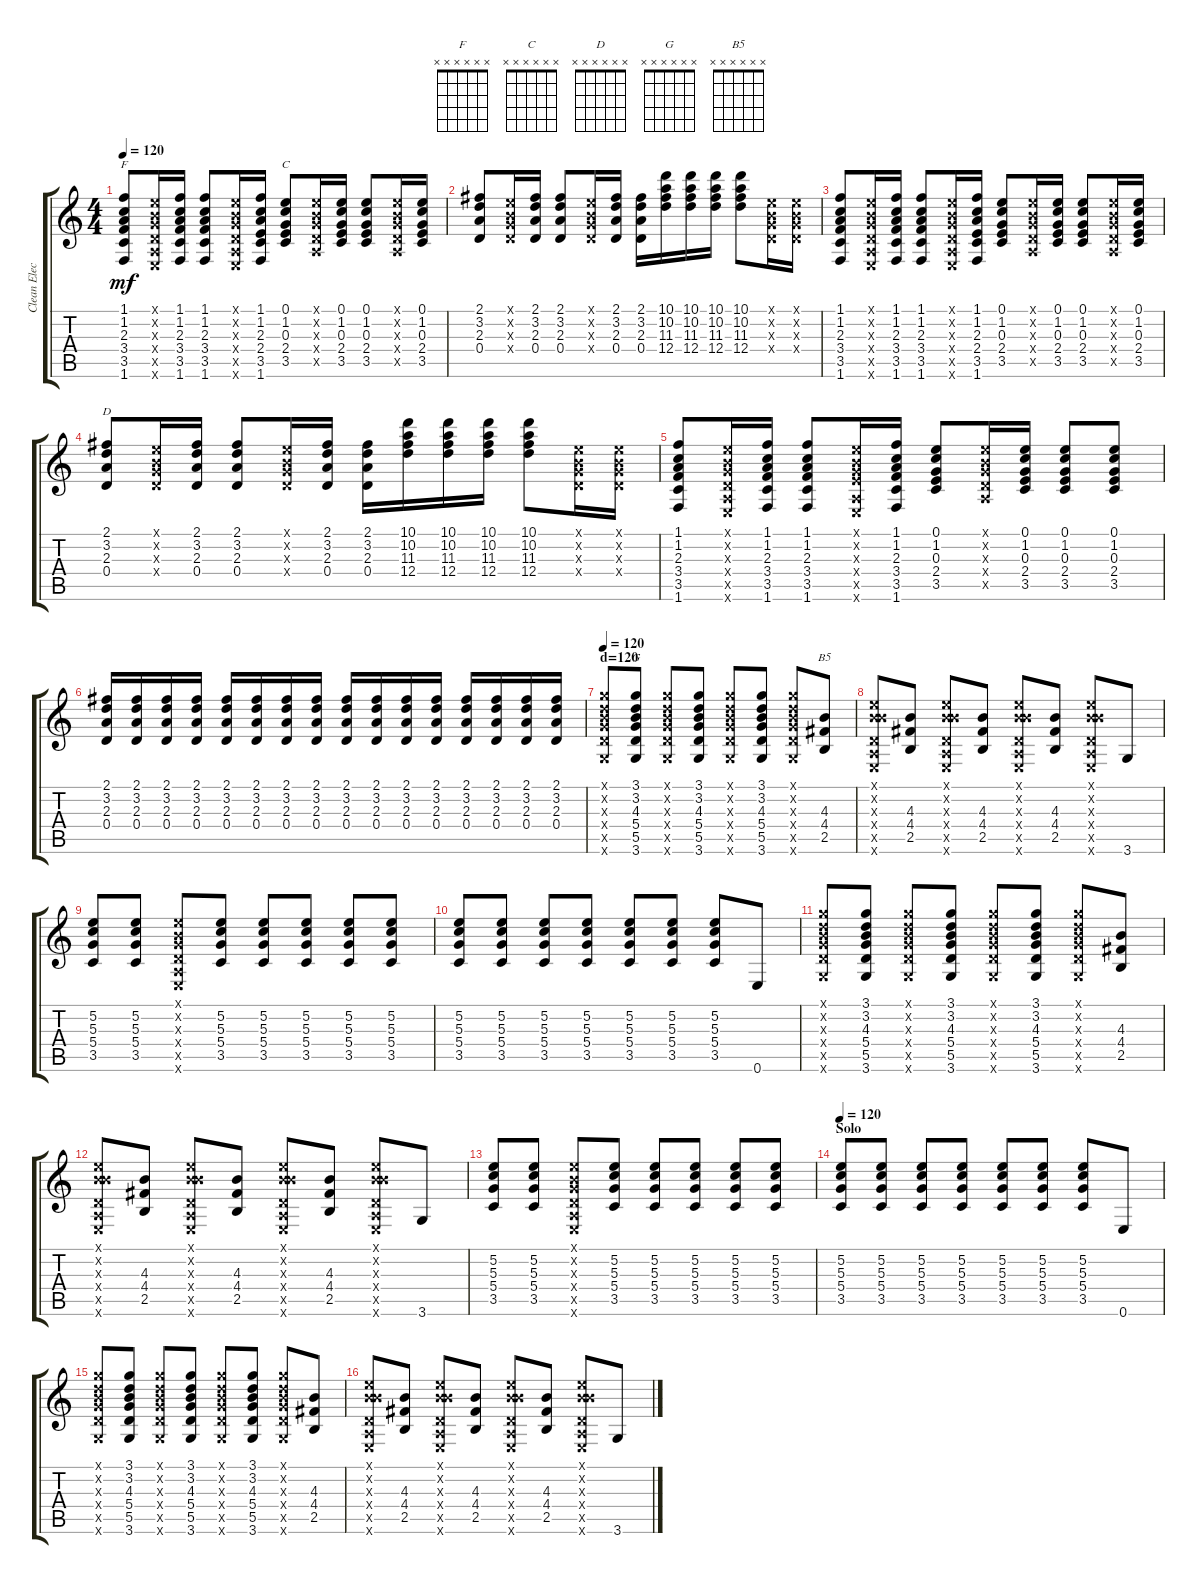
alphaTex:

\track ("Clean Elec" "Clean Elec") {instrument electricguitarjazz}
\staff {score tabs}
\tuning (E4 B3 G3 D3 A2 E2) {hide}
\chord ("F" x x x x x x) {firstfret 0}
\chord ("C" x x x x x x) {firstfret 0}
\chord ("D" x x x x x x) {firstfret 0}
\chord ("G" x x x x x x) {firstfret 0}
\chord ("B5" x x x x x x) {firstfret 0}
\ts (4 4)
\tempo 120
\clef g2
\ks c
(1.1 1.2 2.3 3.4 3.5 1.6).8{ch "F" dy mf} (0.1{x} 0.2{x} 0.3{x} 0.4{x} 0.5{x} 0.6{x}).16 (1.1 1.2 2.3 3.4 3.5 1.6).16 (1.1 1.2 2.3 3.4 3.5 1.6).8 (0.1{x} 0.2{x} 0.3{x} 0.4{x} 0.5{x} 0.6{x}).16 (1.1 1.2 2.3 2.4 3.5 1.6).16 (0.1 1.2 0.3 2.4 3.5).8{ch "C"} (0.1{x} 0.2{x} 0.3{x} 0.4{x} 0.5{x}).16 (0.1 1.2 0.3 2.4 3.5).16 (0.1 1.2 0.3 2.4 3.5).8 (0.1{x} 0.2{x} 0.3{x} 0.4{x} 0.5{x}).16 (0.1 1.2 0.3 2.4 3.5).16 |
(2.1 3.2 2.3 0.4).8 (0.1{x} 0.2{x} 0.3{x} 0.4{x}).16 (2.1 3.2 2.3 0.4).16 (2.1 3.2 2.3 0.4).8 (0.1{x} 0.2{x} 0.3{x} 0.4{x}).16 (2.1 3.2 2.3 0.4).16 (2.1 3.2 2.3 0.4).16 (10.1 10.2 11.3 12.4).16 (10.1 10.2 11.3 12.4).16 (10.1 10.2 11.3 12.4).16 (10.1 10.2 11.3 12.4).8 (0.1{x} 0.2{x} 0.3{x} 0.4{x}).16 (0.1{x} 0.2{x} 0.3{x} 0.4{x}).16 |
(1.1 1.2 2.3 3.4 3.5 1.6).8 (0.1{x} 0.2{x} 0.3{x} 0.4{x} 0.5{x} 0.6{x}).16 (1.1 1.2 2.3 3.4 3.5 1.6).16 (1.1 1.2 2.3 3.4 3.5 1.6).8 (0.1{x} 0.2{x} 0.3{x} 0.4{x} 0.5{x} 0.6{x}).16 (1.1 1.2 2.3 2.4 3.5 1.6).16 (0.1 1.2 0.3 2.4 3.5).8 (0.1{x} 0.2{x} 0.3{x} 0.4{x} 0.5{x}).16 (0.1 1.2 0.3 2.4 3.5).16 (0.1 1.2 0.3 2.4 3.5).8 (0.1{x} 0.2{x} 0.3{x} 0.4{x} 0.5{x}).16 (0.1 1.2 0.3 2.4 3.5).16 |
(2.1 3.2 2.3 0.4).8{ch "D"} (0.1{x} 0.2{x} 0.3{x} 0.4{x}).16 (2.1 3.2 2.3 0.4).16 (2.1 3.2 2.3 0.4).8 (0.1{x} 0.2{x} 0.3{x} 0.4{x}).16 (2.1 3.2 2.3 0.4).16 (2.1 3.2 2.3 0.4).16 (10.1 10.2 11.3 12.4).16 (10.1 10.2 11.3 12.4).16 (10.1 10.2 11.3 12.4).16 (10.1 10.2 11.3 12.4).8 (0.1{x} 0.2{x} 0.3{x} 0.4{x}).16 (0.1{x} 0.2{x} 0.3{x} 0.4{x}).16 |
(1.1 1.2 2.3 3.4 3.5 1.6).8 (0.1{x} 0.2{x} 0.3{x} 0.4{x} 0.5{x} 0.6{x}).16 (1.1 1.2 2.3 3.4 3.5 1.6).16 (1.1 1.2 2.3 3.4 3.5 1.6).8 (0.1{x} 0.2{x} 0.3{x} 2.4{x} 0.5{x} 0.6{x}).16 (1.1 1.2 2.3 3.4 3.5 1.6).16 (0.1 1.2 0.3 2.4 3.5).8 (0.1{x} 0.2{x} 0.3{x} 0.4{x} 0.5{x}).16 (0.1 1.2 0.3 2.4 3.5).16 (0.1 1.2 0.3 2.4 3.5).8 (0.1 1.2 0.3 2.4 3.5).8 |
(2.1 3.2 2.3 0.4).16 (2.1 3.2 2.3 0.4).16 (2.1 3.2 2.3 0.4).16 (2.1 3.2 2.3 0.4).16 (2.1 3.2 2.3 0.4).16 (2.1 3.2 2.3 0.4).16 (2.1 3.2 2.3 0.4).16 (2.1 3.2 2.3 0.4).16 (2.1 3.2 2.3 0.4).16 (2.1 3.2 2.3 0.4).16 (2.1 3.2 2.3 0.4).16 (2.1 3.2 2.3 0.4).16 (2.1 3.2 2.3 0.4).16 (2.1 3.2 2.3 0.4).16 (2.1 3.2 2.3 0.4).16 (2.1 3.2 2.3 0.4).16 |
\section ("" "d=120")
\tempo 120
(3.1{x} 3.2{x} 4.3{x} 5.4{x} 5.5{x} 3.6{x}).8{volume 16 instrument distortionguitar} (3.1 3.2 4.3 5.4 5.5 3.6).8{ch "G"} (3.1{x} 3.2{x} 4.3{x} 5.4{x} 5.5{x} 3.6{x}).8 (3.1 3.2 4.3 5.4 5.5 3.6).8 (3.1{x} 3.2{x} 4.3{x} 5.4{x} 5.5{x} 3.6{x}).8 (3.1 3.2 4.3 5.4 5.5 3.6).8 (3.1{x} 3.2{x} 4.3{x} 5.4{x} 5.5{x} 3.6{x}).8 (4.3 4.4 2.5).8{ch "B5"} |
(0.1{x} 0.2{x} 4.3{x} 0.4{x} 0.5{x} 0.6{x}).8 (4.3 4.4 2.5).8 (0.1{x} 0.2{x} 4.3{x} 0.4{x} 0.5{x} 0.6{x}).8 (4.3 4.4 2.5).8 (0.1{x} 0.2{x} 4.3{x} 0.4{x} 0.5{x} 0.6{x}).8 (4.3 4.4 2.5).8 (0.1{x} 0.2{x} 4.3{x} 0.4{x} 0.5{x} 0.6{x}).8 3.6.8 |
(5.2 5.3 5.4 3.5).8 (5.2 5.3 5.4 3.5).8 (0.1{x} 0.2{x} 0.3{x} 0.4{x} 0.5{x} 0.6{x}).8 (5.2 5.3 5.4 3.5).8 (5.2 5.3 5.4 3.5).8 (5.2 5.3 5.4 3.5).8 (5.2 5.3 5.4 3.5).8 (5.2 5.3 5.4 3.5).8 |
(5.2 5.3 5.4 3.5).8 (5.2 5.3 5.4 3.5).8 (5.2 5.3 5.4 3.5).8 (5.2 5.3 5.4 3.5).8 (5.2 5.3 5.4 3.5).8 (5.2 5.3 5.4 3.5).8 (5.2 5.3 5.4 3.5).8 0.6.8 |
(3.1{x} 3.2{x} 4.3{x} 5.4{x} 5.5{x} 3.6{x}).8 (3.1 3.2 4.3 5.4 5.5 3.6).8 (3.1{x} 3.2{x} 4.3{x} 5.4{x} 5.5{x} 3.6{x}).8 (3.1 3.2 4.3 5.4 5.5 3.6).8 (3.1{x} 3.2{x} 4.3{x} 5.4{x} 5.5{x} 3.6{x}).8 (3.1 3.2 4.3 5.4 5.5 3.6).8 (3.1{x} 3.2{x} 4.3{x} 5.4{x} 5.5{x} 3.6{x}).8 (4.3 4.4 2.5).8 |
(0.1{x} 0.2{x} 4.3{x} 0.4{x} 0.5{x} 0.6{x}).8 (4.3 4.4 2.5).8 (0.1{x} 0.2{x} 4.3{x} 0.4{x} 0.5{x} 0.6{x}).8 (4.3 4.4 2.5).8 (0.1{x} 0.2{x} 4.3{x} 0.4{x} 0.5{x} 0.6{x}).8 (4.3 4.4 2.5).8 (0.1{x} 0.2{x} 4.3{x} 0.4{x} 0.5{x} 0.6{x}).8 3.6.8 |
(5.2 5.3 5.4 3.5).8 (5.2 5.3 5.4 3.5).8 (0.1{x} 0.2{x} 0.3{x} 0.4{x} 0.5{x} 0.6{x}).8 (5.2 5.3 5.4 3.5).8 (5.2 5.3 5.4 3.5).8 (5.2 5.3 5.4 3.5).8 (5.2 5.3 5.4 3.5).8 (5.2 5.3 5.4 3.5).8 |
\section ("" "Solo")
\tempo 120
(5.2 5.3 5.4 3.5).8{volume 16} (5.2 5.3 5.4 3.5).8 (5.2 5.3 5.4 3.5).8 (5.2 5.3 5.4 3.5).8 (5.2 5.3 5.4 3.5).8 (5.2 5.3 5.4 3.5).8 (5.2 5.3 5.4 3.5).8 0.6.8 |
(3.1{x} 3.2{x} 4.3{x} 5.4{x} 5.5{x} 3.6{x}).8 (3.1 3.2 4.3 5.4 5.5 3.6).8 (3.1{x} 3.2{x} 4.3{x} 5.4{x} 5.5{x} 3.6{x}).8 (3.1 3.2 4.3 5.4 5.5 3.6).8 (3.1{x} 3.2{x} 4.3{x} 5.4{x} 5.5{x} 3.6{x}).8 (3.1 3.2 4.3 5.4 5.5 3.6).8 (3.1{x} 3.2{x} 4.3{x} 5.4{x} 5.5{x} 3.6{x}).8 (4.3 4.4 2.5).8 |
(0.1{x} 0.2{x} 4.3{x} 0.4{x} 0.5{x} 0.6{x}).8 (4.3 4.4 2.5).8 (0.1{x} 0.2{x} 4.3{x} 0.4{x} 0.5{x} 0.6{x}).8 (4.3 4.4 2.5).8 (0.1{x} 0.2{x} 4.3{x} 0.4{x} 0.5{x} 0.6{x}).8 (4.3 4.4 2.5).8 (0.1{x} 0.2{x} 4.3{x} 0.4{x} 0.5{x} 0.6{x}).8 3.6.8
